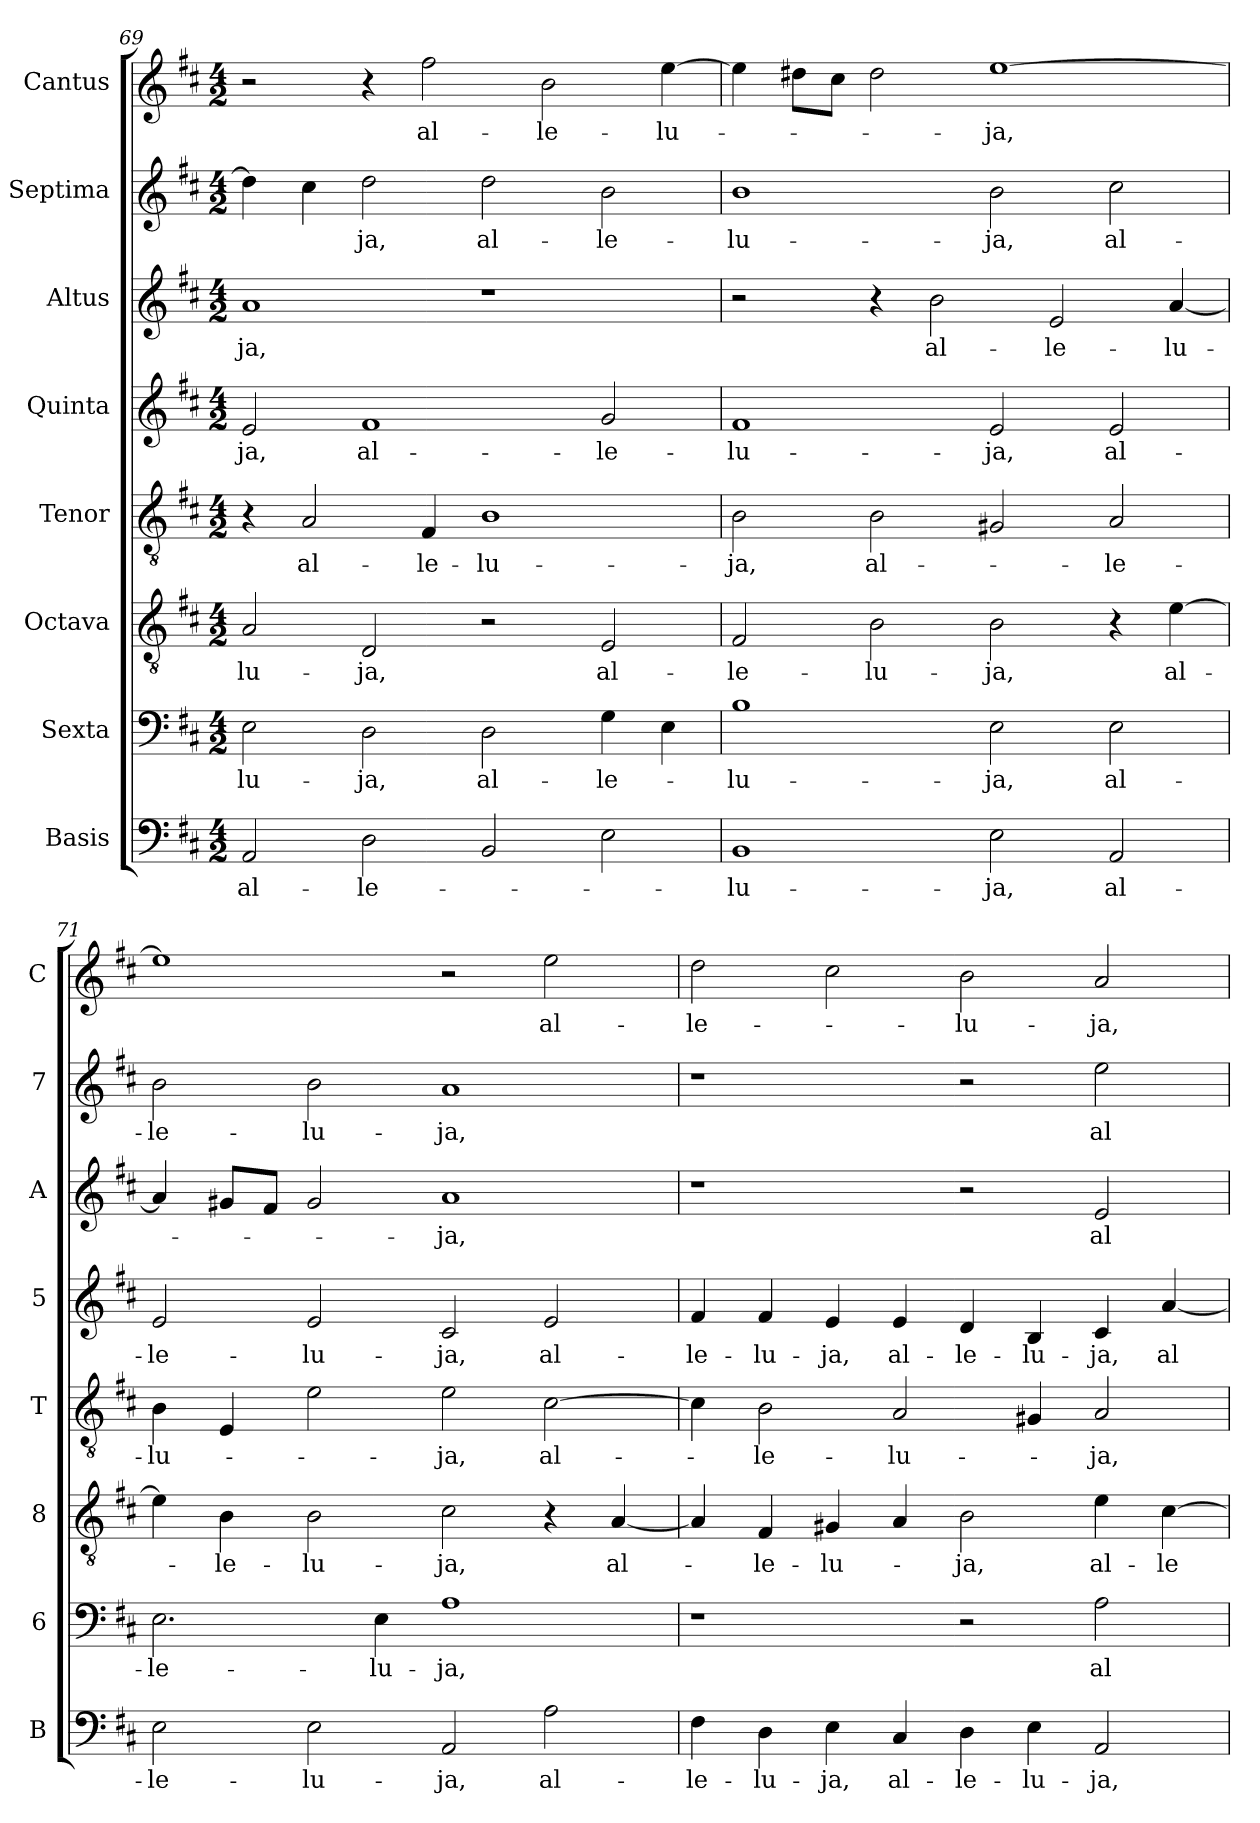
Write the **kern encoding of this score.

**kern	**text	**kern	**text	**kern	**text	**kern	**text	**kern	**text	**kern	**text	**kern	**text	**kern	**text
*part8	*part8	*part7	*part7	*part6	*part6	*part5	*part5	*part4	*part4	*part3	*part3	*part2	*part2	*part1	*part1
*staff8	*staff8	*staff7	*staff7	*staff6	*staff6	*staff5	*staff5	*staff4	*staff4	*staff3	*staff3	*staff2	*staff2	*staff1	*staff1
*I"Basis	*	*I"Sexta	*	*I"Octava	*	*I"Tenor	*	*I"Quinta	*	*I"Altus	*	*I"Septima	*	*I"Cantus	*
*I'B	*	*I'6	*	*I'8	*	*I'T	*	*I'5	*	*I'A	*	*I'7	*	*I'C	*
!!LO:LB:g=z
*clefF4	*	*clefF4	*	*clefGv2	*	*clefGv2	*	*clefG2	*	*clefG2	*	*clefG2	*	*clefG2	*
*k[f#c#]	*	*k[f#c#]	*	*k[f#c#]	*	*k[f#c#]	*	*k[f#c#]	*	*k[f#c#]	*	*k[f#c#]	*	*k[f#c#]	*
*D:	*	*D:	*	*D:	*	*D:	*	*D:	*	*D:	*	*D:	*	*D:	*
*M4/2	*	*M4/2	*	*M4/2	*	*M4/2	*	*M4/2	*	*M4/2	*	*M4/2	*	*M4/2	*
=69	=69	=69	=69	=69	=69	=69	=69	=69	=69	=69	=69	=69	=69	=69	=69
!	!LO:LY:b	!	!LO:LY:b	!	!LO:LY:b	!	!	!	!LO:LY:b	!	!LO:LY:b	!	!	!	!
2AA/	al-	2E\	-lu-	2A/	-lu-	4r	.	2e/	-ja,	1a	-ja,	4dd\]	.	2r	.
!	!	!	!	!	!	!	!LO:LY:b	!	!	!	!	!	!	!	!
.	.	.	.	.	.	2A/	al-	.	.	.	.	4cc#\	.	.	.
!	!LO:LY:b	!	!LO:LY:b	!	!LO:LY:b	!	!	!	!LO:LY:b	!	!	!	!LO:LY:b	!	!
2D\	-le-	2D\	-ja,	2D/	-ja,	.	.	1f#	al-	.	.	2dd\	-ja,	4r	.
!	!	!	!	!	!	!	!LO:LY:b	!	!	!	!	!	!	!	!LO:LY:b
.	.	.	.	.	.	4F#/	-le-	.	.	.	.	.	.	2ff#\	al-
!	!	!	!LO:LY:b	!	!	!	!LO:LY:b	!	!	!	!	!	!LO:LY:b	!	!
2BB/	.	2D\	al-	2r	.	1B	-lu-	.	.	1r	.	2dd\	al-	.	.
!	!	!	!	!	!	!	!	!	!	!	!	!	!	!	!LO:LY:b
.	.	.	.	.	.	.	.	.	.	.	.	.	.	2b\	-le-
!	!	!	!LO:LY:b	!	!LO:LY:b	!	!	!	!LO:LY:b	!	!	!	!LO:LY:b	!	!
2E\	.	4G\	-le-	2E/	al-	.	.	2g/	-le-	.	.	2b\	-le-	.	.
!	!	!	!	!	!	!	!	!	!	!	!	!	!	!	!LO:LY:b
.	.	4E\	.	.	.	.	.	.	.	.	.	.	.	[4ee\	-lu-
=70	=70	=70	=70	=70	=70	=70	=70	=70	=70	=70	=70	=70	=70	=70	=70
!	!LO:LY:b	!	!LO:LY:b	!	!LO:LY:b	!	!LO:LY:b	!	!LO:LY:b	!	!	!	!LO:LY:b	!	!
1BB	-lu-	1B	-lu-	2F#/	-le-	2B\	-ja,	1f#	-lu-	2r	.	1b	-lu-	4ee\]	.
.	.	.	.	.	.	.	.	.	.	.	.	.	.	8dd#X\L	.
.	.	.	.	.	.	.	.	.	.	.	.	.	.	8cc#\J	.
!	!	!	!	!	!LO:LY:b	!	!LO:LY:b	!	!	!	!	!	!	!	!
.	.	.	.	2B\	-lu-	2B\	al-	.	.	4r	.	.	.	2dd#\	.
!	!	!	!	!	!	!	!	!	!	!	!LO:LY:b	!	!	!	!
.	.	.	.	.	.	.	.	.	.	2b\	al-	.	.	.	.
!	!LO:LY:b	!	!LO:LY:b	!	!LO:LY:b	!	!	!	!LO:LY:b	!	!	!	!LO:LY:b	!	!LO:LY:b
2E\	-ja,	2E\	-ja,	2B\	-ja,	2G#X/	.	2e/	-ja,	.	.	2b\	-ja,	[1ee	-ja,
!	!	!	!	!	!	!	!	!	!	!	!LO:LY:b	!	!	!	!
.	.	.	.	.	.	.	.	.	.	2e/	-le-	.	.	.	.
!	!LO:LY:b	!	!LO:LY:b	!	!	!	!LO:LY:b	!	!LO:LY:b	!	!	!	!LO:LY:b	!	!
2AA/	al-	2E\	al-	4r	.	2A/	-le-	2e/	al-	.	.	2cc#\	al-	.	.
!	!	!	!	!	!LO:LY:b	!	!	!	!	!	!LO:LY:b	!	!	!	!
.	.	.	.	[4e\	al-	.	.	.	.	[4a/	-lu-	.	.	.	.
=71	=71	=71	=71	=71	=71	=71	=71	=71	=71	=71	=71	=71	=71	=71	=71
!	!LO:LY:b	!	!LO:LY:b	!	!	!	!LO:LY:b	!	!LO:LY:b	!	!	!	!LO:LY:b	!	!
2E\	-le-	2.E\	-le-	4e\]	.	4B\	-lu-	2e/	-le-	4a/]	.	2b\	-le-	1ee]	.
!	!	!	!	!	!LO:LY:b	!	!	!	!	!	!	!	!	!	!
.	.	.	.	4B\	-le-	4E/	.	.	.	8g#X/L	.	.	.	.	.
.	.	.	.	.	.	.	.	.	.	8f#/J	.	.	.	.	.
!	!LO:LY:b	!	!	!	!LO:LY:b	!	!	!	!LO:LY:b	!	!	!	!LO:LY:b	!	!
2E\	-lu-	.	.	2B\	-lu-	2e\	.	2e/	-lu-	2g#/	.	2b\	-lu-	.	.
!	!	!	!LO:LY:b	!	!	!	!	!	!	!	!	!	!	!	!
.	.	4E\	-lu-	.	.	.	.	.	.	.	.	.	.	.	.
!	!LO:LY:b	!	!LO:LY:b	!	!LO:LY:b	!	!LO:LY:b	!	!LO:LY:b	!	!LO:LY:b	!	!LO:LY:b	!	!
2AA/	-ja,	1A	-ja,	2c#\	-ja,	2e\	-ja,	2c#/	-ja,	1a	-ja,	1a	-ja,	2r	.
!	!LO:LY:b	!	!	!	!	!	!LO:LY:b	!	!LO:LY:b	!	!	!	!	!	!LO:LY:b
2A\	al-	.	.	4r	.	[2c#\	al-	2e/	al-	.	.	.	.	2ee\	al-
!	!	!	!	!	!LO:LY:b	!	!	!	!	!	!	!	!	!	!
.	.	.	.	[4A/	al-	.	.	.	.	.	.	.	.	.	.
=72	=72	=72	=72	=72	=72	=72	=72	=72	=72	=72	=72	=72	=72	=72	=72
!	!LO:LY:b	!	!	!	!	!	!	!	!LO:LY:b	!	!	!	!	!	!LO:LY:b
4F#\	-le-	1r	.	4A/]	.	4c#\]	.	4f#/	-le-	1r	.	1r	.	2dd\	-le-
!	!LO:LY:b	!	!	!	!LO:LY:b	!	!LO:LY:b	!	!LO:LY:b	!	!	!	!	!	!
4D\	-lu-	.	.	4F#/	-le-	2B\	-le-	4f#/	-lu-	.	.	.	.	.	.
!	!LO:LY:b	!	!	!	!LO:LY:b	!	!	!	!LO:LY:b	!	!	!	!	!	!
4E\	-ja,	.	.	4G#X/	-lu-	.	.	4e/	-ja,	.	.	.	.	2cc#\	.
!	!LO:LY:b	!	!	!	!	!	!LO:LY:b	!	!LO:LY:b	!	!	!	!	!	!
4C#/	al-	.	.	4A/	.	2A/	-lu-	4e/	al-	.	.	.	.	.	.
!	!LO:LY:b	!	!	!	!LO:LY:b	!	!	!	!LO:LY:b	!	!	!	!	!	!LO:LY:b
4D\	-le-	2r	.	2B\	-ja,	.	.	4d/	-le-	2r	.	2r	.	2b\	-lu-
!	!LO:LY:b	!	!	!	!	!	!	!	!LO:LY:b	!	!	!	!	!	!
4E\	-lu-	.	.	.	.	4G#X/	.	4B/	-lu-	.	.	.	.	.	.
!	!LO:LY:b	!	!LO:LY:b	!	!LO:LY:b	!	!LO:LY:b	!	!LO:LY:b	!	!LO:LY:b	!	!LO:LY:b	!	!LO:LY:b
2AA/	-ja,	2A\	al-	4e\	al-	2A/	-ja,	4c#/	-ja,	2e/	al-	2ee\	al-	2a/	-ja,
!	!	!	!	!	!LO:LY:b	!	!	!	!LO:LY:b	!	!	!	!	!	!
.	.	.	.	[4c#\	-le-	.	.	[4a/	al-	.	.	.	.	.	.
=	=	=	=	=	=	=	=	=	=	=	=	=	=	=	=
*-	*-	*-	*-	*-	*-	*-	*-	*-	*-	*-	*-	*-	*-	*-	*-
